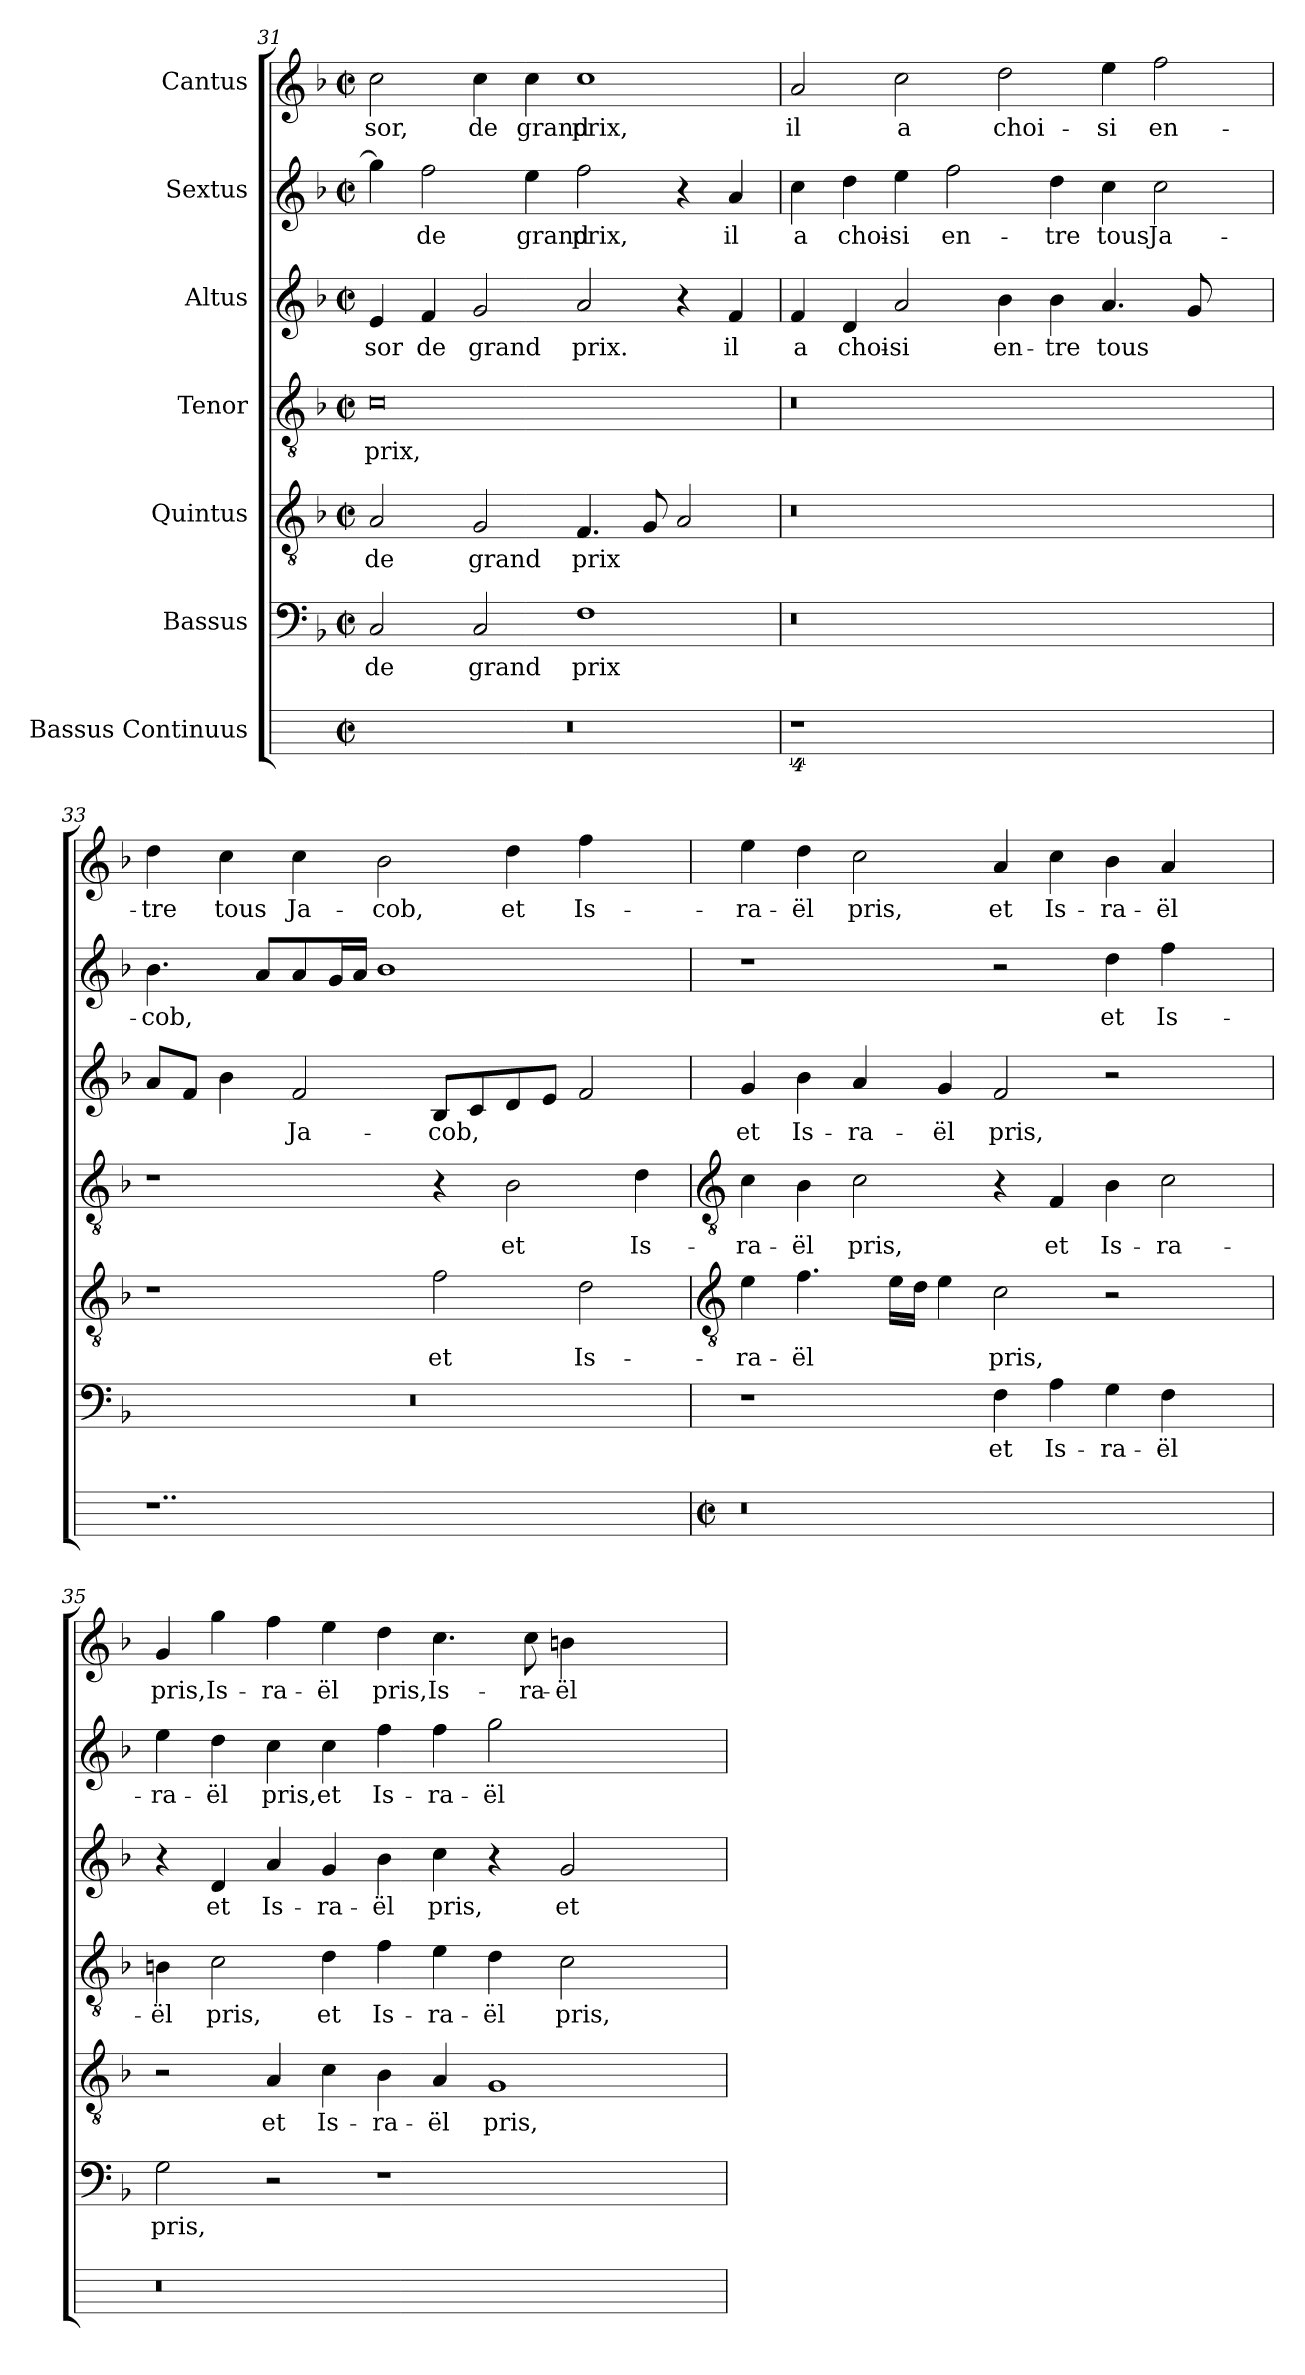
**kern	**kern	**text	**kern	**text	**kern	**text	**kern	**text	**kern	**text	**kern	**text
*part7	*part6	*part6	*part5	*part5	*part4	*part4	*part3	*part3	*part2	*part2	*part1	*part1
*staff7	*staff6	*staff6	*staff5	*staff5	*staff4	*staff4	*staff3	*staff3	*staff2	*staff2	*staff1	*staff1
*I"Bassus Continuus	*I"Bassus	*	*I"Quintus	*	*I"Tenor	*	*I"Altus	*	*I"Sextus	*	*I"Cantus	*
!!LO:LB:g=z
*	*clefF4	*	*clefGv2	*	*clefGv2	*	*clefG2	*	*clefG2	*	*clefG2	*
*	*k[b-]	*	*k[b-]	*	*k[b-]	*	*k[b-]	*	*k[b-]	*	*k[b-]	*
*	*F:	*	*F:	*	*F:	*	*F:	*	*F:	*	*F:	*
*M4/2	*M4/2	*	*M4/2	*	*M4/2	*	*M4/2	*	*M4/2	*	*M4/2	*
*met(c|)	*met(c|)	*	*met(c|)	*	*met(c|)	*	*met(c|)	*	*met(c|)	*	*met(c|)	*
=31	=31	=31	=31	=31	=31	=31	=31	=31	=31	=31	=31	=31
!	!	!LO:LY:b	!	!LO:LY:b	!	!LO:LY:b	!	!LO:LY:b	!	!	!	!LO:LY:b
0r	2C	de	2A	de	0c	prix,	4e	-sor	4gg]	.	2cc	-sor,
!	!	!	!	!	!	!	!	!LO:LY:b	!	!LO:LY:b	!	!
.	.	.	.	.	.	.	4f	de	2ff	de	.	.
!	!	!LO:LY:b	!	!LO:LY:b	!	!	!	!LO:LY:b	!	!	!	!LO:LY:b
.	2C	grand	2G	grand	.	.	2g	grand	.	.	4cc	de
!	!	!	!	!	!	!	!	!	!	!LO:LY:b	!	!LO:LY:b
.	.	.	.	.	.	.	.	.	4ee	grand	4cc	grand
!	!	!LO:LY:b	!	!LO:LY:b	!	!	!	!LO:LY:b	!	!LO:LY:b	!	!LO:LY:b
.	1F	prix	4.F	prix	.	.	2a	prix.	2ff	prix,	1cc	prix,
.	.	.	8G	.	.	.	.	.	.	.	.	.
.	.	.	2A	.	.	.	4r	.	4r	.	.	.
!	!	!	!	!	!	!	!	!LO:LY:b	!	!LO:LY:b	!	!
.	.	.	.	.	.	.	4f	il	4a	il	.	.
=32	=32	=32	=32	=32	=32	=32	=32	=32	=32	=32	=32	=32
!	!	!	!	!	!	!	!	!LO:LY:b	!	!LO:LY:b	!	!LO:LY:b
4%9r	0r	.	0r	.	0r	.	4f	a	4cc	a	2a	il
!	!	!	!	!	!	!	!	!LO:LY:b	!	!LO:LY:b	!	!
.	.	.	.	.	.	.	4d	choi-	4dd	choi-	.	.
!	!	!	!	!	!	!	!	!LO:LY:b	!	!LO:LY:b	!	!LO:LY:b
.	.	.	.	.	.	.	2a	-si	4ee	-si	2cc	a
!	!	!	!	!	!	!	!	!	!	!LO:LY:b	!	!
.	.	.	.	.	.	.	.	.	2ff	en-	.	.
!	!	!	!	!	!	!	!	!LO:LY:b	!	!	!	!LO:LY:b
.	.	.	.	.	.	.	4b-	en-	.	.	2dd	choi-
!	!	!	!	!	!	!	!	!LO:LY:b	!	!LO:LY:b	!	!
.	.	.	.	.	.	.	4b-	-tre	4dd	-tre	.	.
!	!	!	!	!	!	!	!	!LO:LY:b	!	!LO:LY:b	!	!LO:LY:b
.	.	.	.	.	.	.	4.a	tous	4cc	tous	4ee	-si
!	!	!	!	!	!	!	!	!	!	!LO:LY:b	!	!LO:LY:b
.	.	.	.	.	.	.	.	.	2cc	Ja-	2ff	en-
.	.	.	.	.	.	.	8g	.	.	.	.	.
.	4ryy	.	4ryy	.	4ryy	.	4ryy	.	.	.	.	.
=33	=33	=33	=33	=33	=33	=33	=33	=33	=33	=33	=33	=33
!	!	!	!	!	!	!	!	!	!	!LO:LY:b	!	!LO:LY:b
1..r	0r	.	1r	.	1r	.	8aL	.	4.b-	-cob,	4dd	-tre
.	.	.	.	.	.	.	8fJ	.	.	.	.	.
!	!	!	!	!	!	!	!	!	!	!	!	!LO:LY:b
.	.	.	.	.	.	.	4b-	.	.	.	4cc	tous
.	.	.	.	.	.	.	.	.	8aL	.	.	.
!	!	!	!	!	!	!	!	!LO:LY:b	!	!	!	!LO:LY:b
.	.	.	.	.	.	.	2f	Ja-	8a	.	4cc	Ja-
.	.	.	.	.	.	.	.	.	16gL	.	.	.
.	.	.	.	.	.	.	.	.	16aJJ	.	.	.
!	!	!	!	!	!	!	!	!	!	!	!	!LO:LY:b
.	.	.	.	.	.	.	.	.	1b-	.	2b-	-cob,
!	!	!	!	!LO:LY:b	!	!	!	!LO:LY:b	!	!	!	!
.	.	.	2f	et	4r	.	8B-L	-cob,	.	.	.	.
.	.	.	.	.	.	.	8c	.	.	.	.	.
!	!	!	!	!	!	!LO:LY:b	!	!	!	!	!	!LO:LY:b
.	.	.	.	.	2B-	et	8d	.	.	.	4dd	et
.	.	.	.	.	.	.	8eJ	.	.	.	.	.
!	!	!	!	!LO:LY:b	!	!	!	!	!	!	!	!LO:LY:b
.	.	.	2d	Is-	.	.	2f	.	.	.	4ff	Is-
!	!	!	!	!	!	!LO:LY:b	!	!	!	!	!	!
4ryy	.	.	.	.	4d	Is-	.	.	4ryy	.	4ryy	.
!!LO:LB:g=z
=34	=34	=34	=34	=34	=34	=34	=34	=34	=34	=34	=34	=34
*	*	*	*clefGv2	*	*clefGv2	*	*	*	*	*	*	*
*M4/2	*	*	*	*	*	*	*	*	*	*	*	*
*met(c|)	*	*	*	*	*	*	*	*	*	*	*	*
!	!	!	!	!LO:LY:b	!	!LO:LY:b	!	!LO:LY:b	!	!	!	!LO:LY:b
0r	1r	.	4e	-ra-	4c	-ra-	4g	et	1r	.	4ee	-ra-
!	!	!	!	!LO:LY:b	!	!LO:LY:b	!	!LO:LY:b	!	!	!	!LO:LY:b
.	.	.	4.f	-ël	4B-	-ël	4b-	Is-	.	.	4dd	-ël
!	!	!	!	!	!	!LO:LY:b	!	!LO:LY:b	!	!	!	!LO:LY:b
.	.	.	.	.	2c	pris,	4a	-ra-	.	.	2cc	pris,
.	.	.	16eLL	.	.	.	.	.	.	.	.	.
.	.	.	16dJJ	.	.	.	.	.	.	.	.	.
!	!	!	!	!	!	!	!	!LO:LY:b	!	!	!	!
.	.	.	4e	.	.	.	4g	-ël	.	.	.	.
!	!	!LO:LY:b	!	!LO:LY:b	!	!	!	!LO:LY:b	!	!	!	!LO:LY:b
.	4F	et	2c	pris,	4r	.	2f	pris,	2r	.	4a	et
!	!	!LO:LY:b	!	!	!	!LO:LY:b	!	!	!	!	!	!LO:LY:b
.	4A	Is-	.	.	4F	et	.	.	.	.	4cc	Is-
!	!	!LO:LY:b	!	!	!	!LO:LY:b	!	!	!	!LO:LY:b	!	!LO:LY:b
.	4G	-ra-	2r	.	4B-	Is-	2r	.	4dd	et	4b-	-ra-
!	!	!LO:LY:b	!	!	!	!LO:LY:b	!	!	!	!LO:LY:b	!	!LO:LY:b
.	4F	-ël	.	.	2c	-ra-	.	.	4ff	Is-	4a	-ël
4ryy	4ryy	.	4ryy	.	.	.	4ryy	.	4ryy	.	4ryy	.
=35	=35	=35	=35	=35	=35	=35	=35	=35	=35	=35	=35	=35
!	!	!LO:LY:b	!	!	!	!LO:LY:b	!	!	!	!LO:LY:b	!	!LO:LY:b
0r	2G	pris,	2r	.	4Bn	-ël	4r	.	4ee	-ra-	4g	pris,
!	!	!	!	!	!	!LO:LY:b	!	!LO:LY:b	!	!LO:LY:b	!	!LO:LY:b
.	.	.	.	.	2c	pris,	4d	et	4dd	-ël	4gg	Is-
!	!	!	!	!LO:LY:b	!	!	!	!LO:LY:b	!	!LO:LY:b	!	!LO:LY:b
.	2r	.	4A	et	.	.	4a	Is-	4cc	pris,	4ff	-ra-
!	!	!	!	!LO:LY:b	!	!LO:LY:b	!	!LO:LY:b	!	!LO:LY:b	!	!LO:LY:b
.	.	.	4c	Is-	4d	et	4g	-ra-	4cc	et	4ee	-ël
!	!	!	!	!LO:LY:b	!	!LO:LY:b	!	!LO:LY:b	!	!LO:LY:b	!	!LO:LY:b
.	1r	.	4B-	-ra-	4f	Is-	4b-	-ël	4ff	Is-	4dd	pris,
!	!	!	!	!LO:LY:b	!	!LO:LY:b	!	!LO:LY:b	!	!LO:LY:b	!	!LO:LY:b
.	.	.	4A	-ël	4e	-ra-	4cc	pris,	4ff	-ra-	4.cc	Is-
!	!	!	!	!LO:LY:b	!	!LO:LY:b	!	!	!	!LO:LY:b	!	!
.	.	.	1G	pris,	4d	-ël	4r	.	2gg	-ël	.	.
!	!	!	!	!	!	!	!	!	!	!	!	!LO:LY:b
.	.	.	.	.	.	.	.	.	.	.	8cc	-ra-
!	!	!	!	!	!	!LO:LY:b	!	!LO:LY:b	!	!	!	!LO:LY:b
.	.	.	.	.	2c	pris,	2g	et	.	.	4bn	-ël
2ryy	2ryy	.	.	.	.	.	.	.	2ryy	.	2ryy	.
.	.	.	.	.	4ryy	.	4ryy	.	.	.	.	.
=	=	=	=	=	=	=	=	=	=	=	=	=
*-	*-	*-	*-	*-	*-	*-	*-	*-	*-	*-	*-	*-
